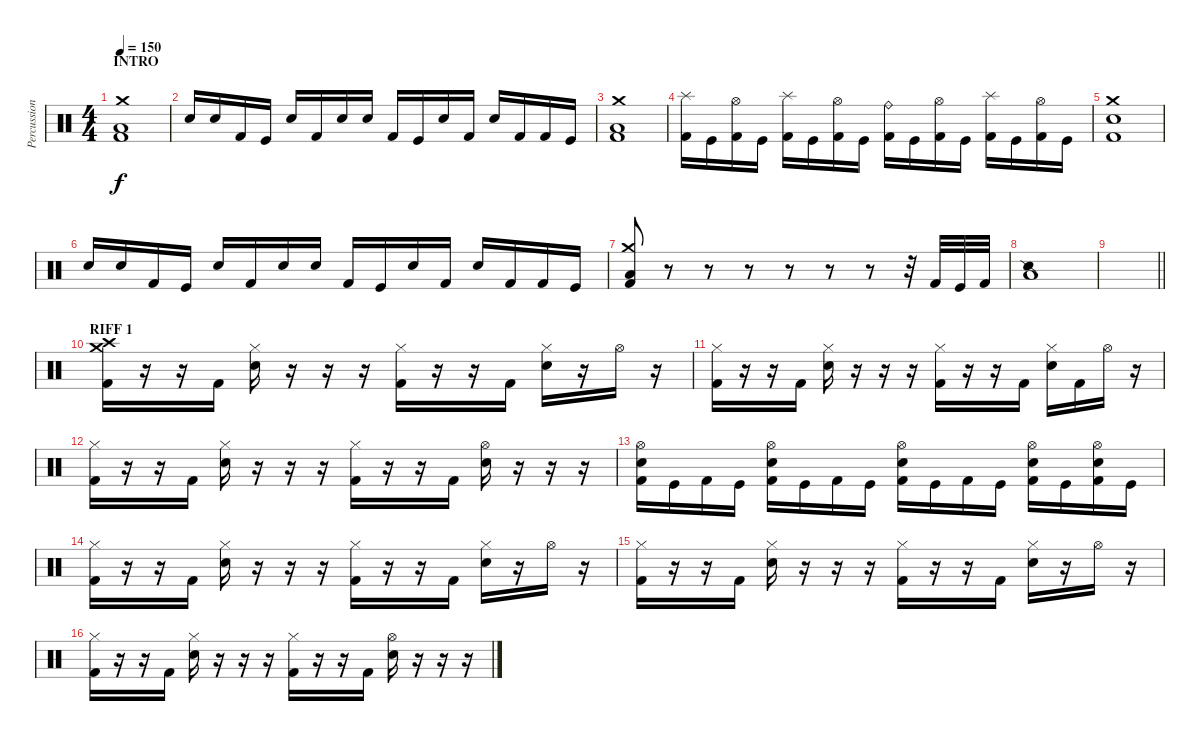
\track ("Percussion" "Percussion") {instrument percussion}
\staff
\articulation defaults
\ts (4 4)
\section ("" "INTRO")
\tempo 150
\clef neutral
\ks c
("Low Floor Tom (hit)" "Crash medium (hit)" "Kick (hit) 2").1{dy f} |
"Snare (hit) 2".16 "Snare (hit) 2".16 "Kick (hit) 2".16 "Kick (hit)".16 "Snare (hit) 2".16 "Kick (hit) 2".16 "Snare (hit) 2".16 "Snare (hit) 2".16 "Kick (hit) 2".16 "Kick (hit)".16 "Snare (hit) 2".16 "Kick (hit) 2".16 "Snare (hit) 2".16 "Kick (hit) 2".16 "Kick (hit) 2".16 "Kick (hit)".16 |
("Low Floor Tom (hit)" "Crash medium (hit)" "Kick (hit) 2").1 |
("Splash (hit)" "Kick (hit) 2").16 "Kick (hit)".16 ("Hi-Hat (open)" "Kick (hit) 2").16 "Kick (hit)".16 ("Splash (hit)" "Kick (hit) 2").16 "Kick (hit)".16 ("Hi-Hat (open)" "Kick (hit) 2").16 "Kick (hit)".16 ("Ride (bell)" "Kick (hit) 2").16 "Kick (hit)".16 ("Hi-Hat (open)" "Kick (hit) 2").16 "Kick (hit)".16 ("Splash (hit)" "Kick (hit) 2").16 "Kick (hit)".16 ("Hi-Hat (open)" "Kick (hit) 2").16 "Kick (hit)".16 |
("Snare (hit) 2" "Crash medium (hit)" "Kick (hit) 2").1 |
"Snare (hit) 2".16 "Snare (hit) 2".16 "Kick (hit) 2".16 "Kick (hit)".16 "Snare (hit) 2".16 "Kick (hit) 2".16 "Snare (hit) 2".16 "Snare (hit) 2".16 "Kick (hit) 2".16 "Kick (hit)".16 "Snare (hit) 2".16 "Kick (hit) 2".16 "Snare (hit) 2".16 "Kick (hit) 2".16 "Kick (hit) 2".16 "Kick (hit)".16 |
("Low Floor Tom (hit)" "Crash medium (hit)" "Kick (hit) 2").8 r.8 r.8 r.8 r.8 r.8 r.8 r.32 "Kick (hit) 2".32 "Kick (hit)".32 "Kick (hit) 2".32 |
("Snare (side stick) 2" "Low Floor Tom (hit)").1 |
\barLineRight lightlight
|
\section ("" "RIFF 1")
("Crash high (hit)" "Crash medium (hit)" "Kick (hit) 2").16 r.16 r.16 "Kick (hit) 2".16 ("Hi-Hat (closed)" "Snare (hit) 2").16 r.16 r.16 r.16 ("Hi-Hat (closed)" "Kick (hit) 2").16 r.16 r.16 "Kick (hit) 2".16 ("Hi-Hat (closed)" "Snare (hit) 2").16 r.16 "Hi-Hat (open)".16 r.16 |
("Hi-Hat (closed)" "Kick (hit) 2").16 r.16 r.16 "Kick (hit) 2".16 ("Hi-Hat (closed)" "Snare (hit) 2").16 r.16 r.16 r.16 ("Hi-Hat (closed)" "Kick (hit) 2").16 r.16 r.16 "Kick (hit) 2".16 ("Hi-Hat (closed)" "Snare (hit) 2").16 "Kick (hit) 2".16 "Hi-Hat (open)".16 r.16 |
("Hi-Hat (closed)" "Kick (hit) 2").16 r.16 r.16 "Kick (hit) 2".16 ("Hi-Hat (closed)" "Snare (hit) 2").16 r.16 r.16 r.16 ("Hi-Hat (closed)" "Kick (hit) 2").16 r.16 r.16 "Kick (hit) 2".16 ("Hi-Hat (open)" "Snare (hit) 2").16 r.16 r.16 r.16 |
("Hi-Hat (open)" "Snare (hit) 2" "Kick (hit) 2").16 "Kick (hit)".16 "Kick (hit) 2".16 "Kick (hit)".16 ("Hi-Hat (open)" "Snare (hit) 2" "Kick (hit) 2").16 "Kick (hit)".16 "Kick (hit) 2".16 "Kick (hit)".16 ("Hi-Hat (open)" "Snare (hit) 2" "Kick (hit) 2").16 "Kick (hit)".16 "Kick (hit) 2".16 "Kick (hit)".16 ("Hi-Hat (open)" "Snare (hit) 2" "Kick (hit) 2").16 "Kick (hit)".16 ("Hi-Hat (open)" "Snare (hit) 2" "Kick (hit) 2").16 "Kick (hit)".16 |
("Hi-Hat (closed)" "Kick (hit) 2").16 r.16 r.16 "Kick (hit) 2".16 ("Hi-Hat (closed)" "Snare (hit) 2").16 r.16 r.16 r.16 ("Hi-Hat (closed)" "Kick (hit) 2").16 r.16 r.16 "Kick (hit) 2".16 ("Hi-Hat (closed)" "Snare (hit) 2").16 r.16 "Hi-Hat (open)".16 r.16 |
("Hi-Hat (closed)" "Kick (hit) 2").16 r.16 r.16 "Kick (hit) 2".16 ("Hi-Hat (closed)" "Snare (hit) 2").16 r.16 r.16 r.16 ("Hi-Hat (closed)" "Kick (hit) 2").16 r.16 r.16 "Kick (hit) 2".16 ("Hi-Hat (closed)" "Snare (hit) 2").16 r.16 "Hi-Hat (open)".16 r.16 |
("Hi-Hat (closed)" "Kick (hit) 2").16 r.16 r.16 "Kick (hit) 2".16 ("Hi-Hat (closed)" "Snare (hit) 2").16 r.16 r.16 r.16 ("Hi-Hat (closed)" "Kick (hit) 2").16 r.16 r.16 "Kick (hit) 2".16 ("Hi-Hat (open)" "Snare (hit) 2").16 r.16 r.16 r.16
